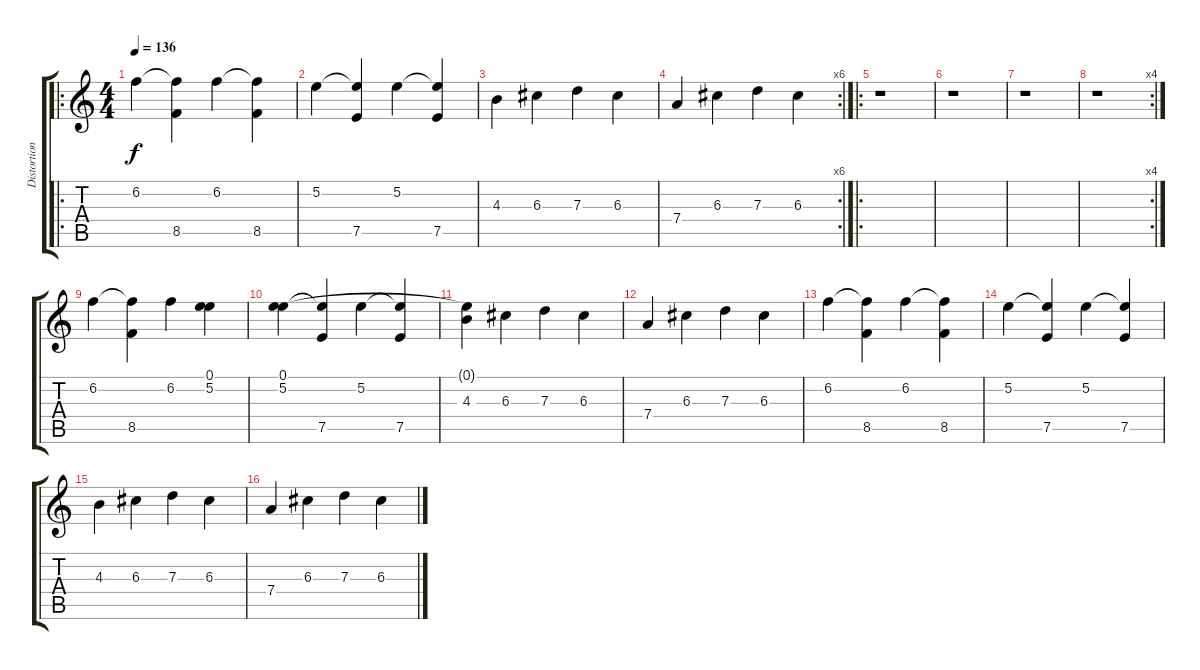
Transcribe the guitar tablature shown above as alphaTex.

\track ("Distortion Guitar" "Distortion") {instrument distortionguitar}
\staff {score tabs}
\tuning (E4 B3 G3 D3 A2 E2) {hide}
\ro
\ts (4 4)
\tempo 136
\clef g2
\ks c
6.2.4{dy f instrument distortionguitar} (6.2{t} 8.5).4 6.2.4 (6.2{t} 8.5).4 |
5.2.4 (5.2{t} 7.5).4 5.2.4 (5.2{t} 7.5).4 |
4.3.4 6.3.4 7.3.4 6.3.4 |
\rc 6
7.4.4 6.3.4 7.3.4 6.3.4 |
\ro
r.1 |
r.1 |
r.1 |
\rc 4
r.1 |
6.2.4 (6.2{t} 8.5).4 6.2.4 (0.1 5.2).4 |
(0.1 5.2).4 (5.2{t} 7.5).4 5.2.4 (5.2{t} 7.5).4 |
(0.1{t} 4.3).4 6.3.4 7.3.4 6.3.4 |
7.4.4 6.3.4 7.3.4 6.3.4 |
6.2.4 (6.2{t} 8.5).4 6.2.4 (6.2{t} 8.5).4 |
5.2.4 (5.2{t} 7.5).4 5.2.4 (5.2{t} 7.5).4 |
4.3.4 6.3.4 7.3.4 6.3.4 |
7.4.4 6.3.4 7.3.4 6.3.4
